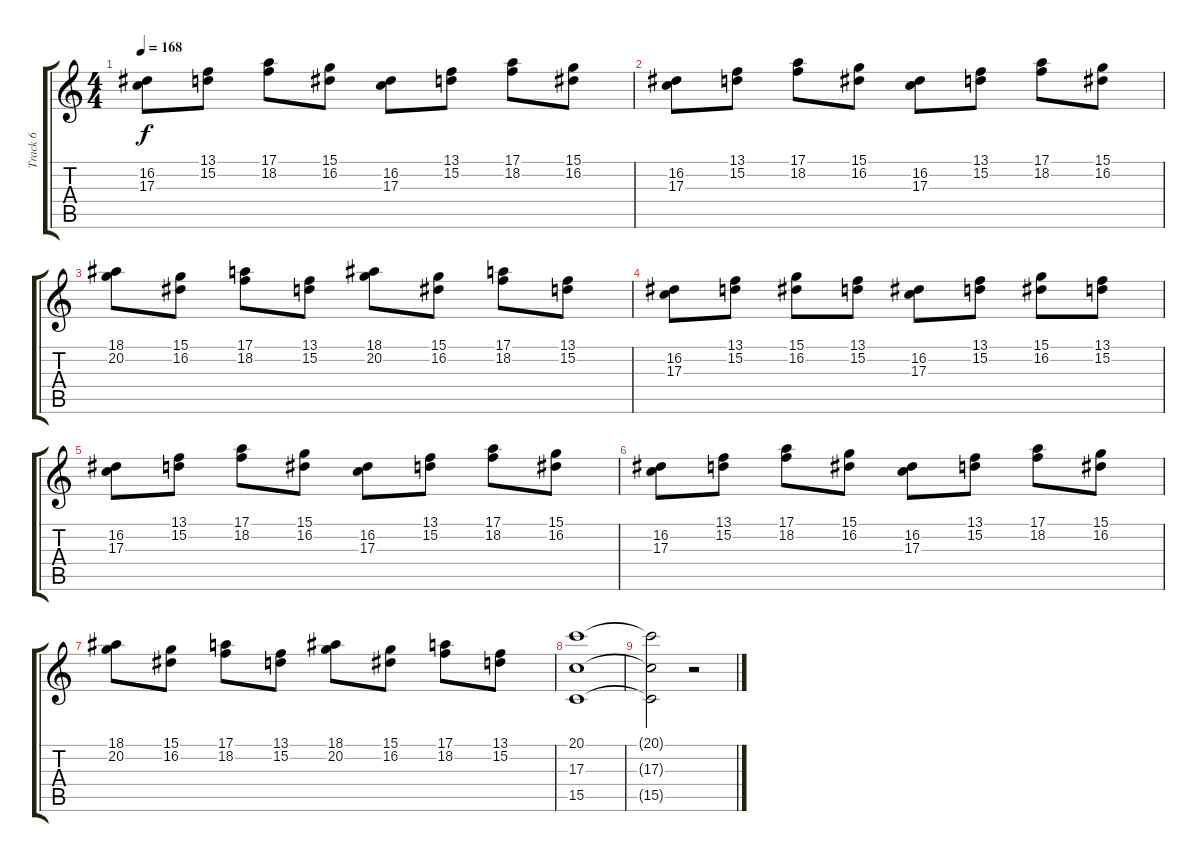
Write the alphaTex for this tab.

\track ("Track 6" "Track 6") {instrument stringensemble1}
\staff {score tabs}
\tuning (E4 B3 G3 D3 A2 E2) {hide}
\ts (4 4)
\tempo 168
\clef g2
\ks c
(16.2 17.3).8{dy f} (13.1 15.2).8 (17.1 18.2).8 (15.1 16.2).8 (16.2 17.3).8 (13.1 15.2).8 (17.1 18.2).8 (15.1 16.2).8 |
(16.2 17.3).8 (13.1 15.2).8 (17.1 18.2).8 (15.1 16.2).8 (16.2 17.3).8 (13.1 15.2).8 (17.1 18.2).8 (15.1 16.2).8 |
(18.1 20.2).8 (15.1 16.2).8 (17.1 18.2).8 (13.1 15.2).8 (18.1 20.2).8 (15.1 16.2).8 (17.1 18.2).8 (13.1 15.2).8 |
(16.2 17.3).8 (13.1 15.2).8 (15.1 16.2).8 (13.1 15.2).8 (16.2 17.3).8 (13.1 15.2).8 (15.1 16.2).8 (13.1 15.2).8 |
(16.2 17.3).8 (13.1 15.2).8 (17.1 18.2).8 (15.1 16.2).8 (16.2 17.3).8 (13.1 15.2).8 (17.1 18.2).8 (15.1 16.2).8 |
(16.2 17.3).8 (13.1 15.2).8 (17.1 18.2).8 (15.1 16.2).8 (16.2 17.3).8 (13.1 15.2).8 (17.1 18.2).8 (15.1 16.2).8 |
(18.1 20.2).8 (15.1 16.2).8 (17.1 18.2).8 (13.1 15.2).8 (18.1 20.2).8 (15.1 16.2).8 (17.1 18.2).8 (13.1 15.2).8 |
(20.1 17.3 15.5).1 |
(20.1{t} 17.3{t} 15.5{t}).2 r.2
